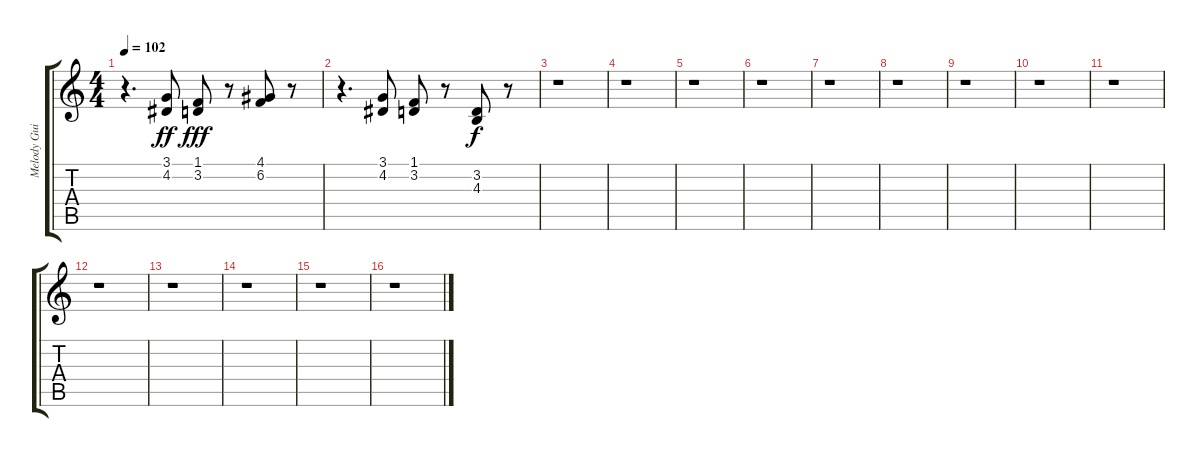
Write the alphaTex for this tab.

\track ("Melody Guide 1" "Melody Gui") {instrument brasssection}
\staff {score tabs}
\tuning (E4 B3 G3 D3 A2 E2) {hide}
\ts (4 4)
\tempo 102
\clef g2
\ks c
r.4{d dy ff} (3.1 4.2).8 (1.1 3.2).8{dy fff} r.8 (4.1 6.2).8 r.8 |
r.4{d} (3.1 4.2).8 (1.1 3.2).8 r.8 (3.2 4.3).8{dy f} r.8 |
r.1 |
r.1 |
r.1 |
r.1 |
r.1 |
r.1 |
r.1 |
r.1 |
r.1 |
r.1 |
r.1 |
r.1 |
r.1 |
r.1
